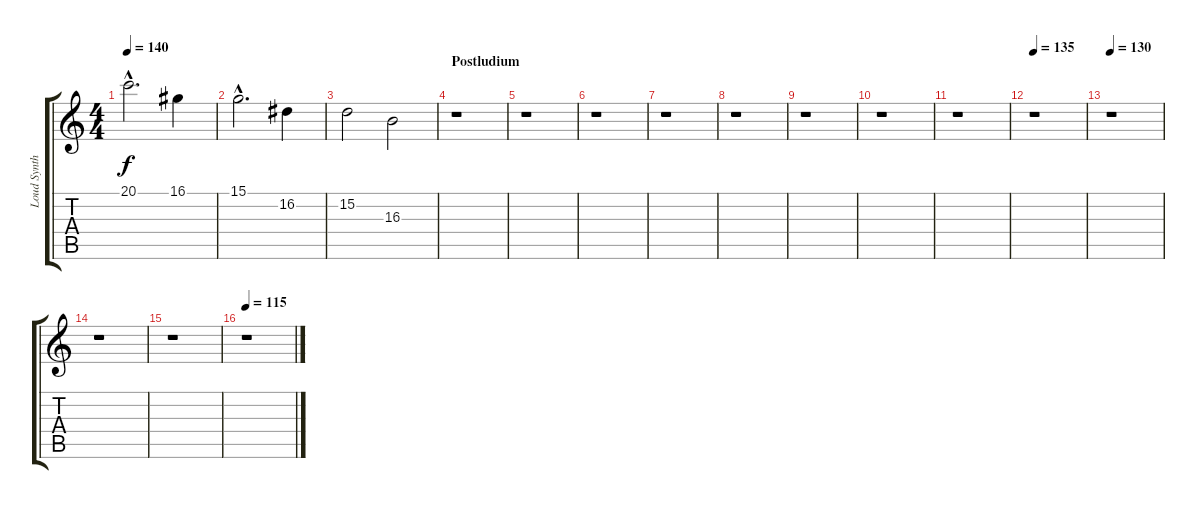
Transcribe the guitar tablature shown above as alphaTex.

\track ("Loud Synth " "Loud Synth") {instrument stringensemble1}
\staff {score tabs}
\tuning (E4 B3 G3 D3 A2 E2) {hide}
\ts (4 4)
\tempo 140
\clef g2
\ks c
20.1{hac t}.2{d dy f} 16.1.4 |
15.1{hac}.2{d} 16.2.4 |
15.2.2 16.3.2 |
\section ("" "Postludium")
r.1 |
r.1 |
r.1 |
r.1 |
r.1 |
r.1 |
r.1 |
r.1 |
\tempo 135
r.1 |
\tempo 130
r.1 |
r.1 |
r.1 |
\tempo 115
r.1
